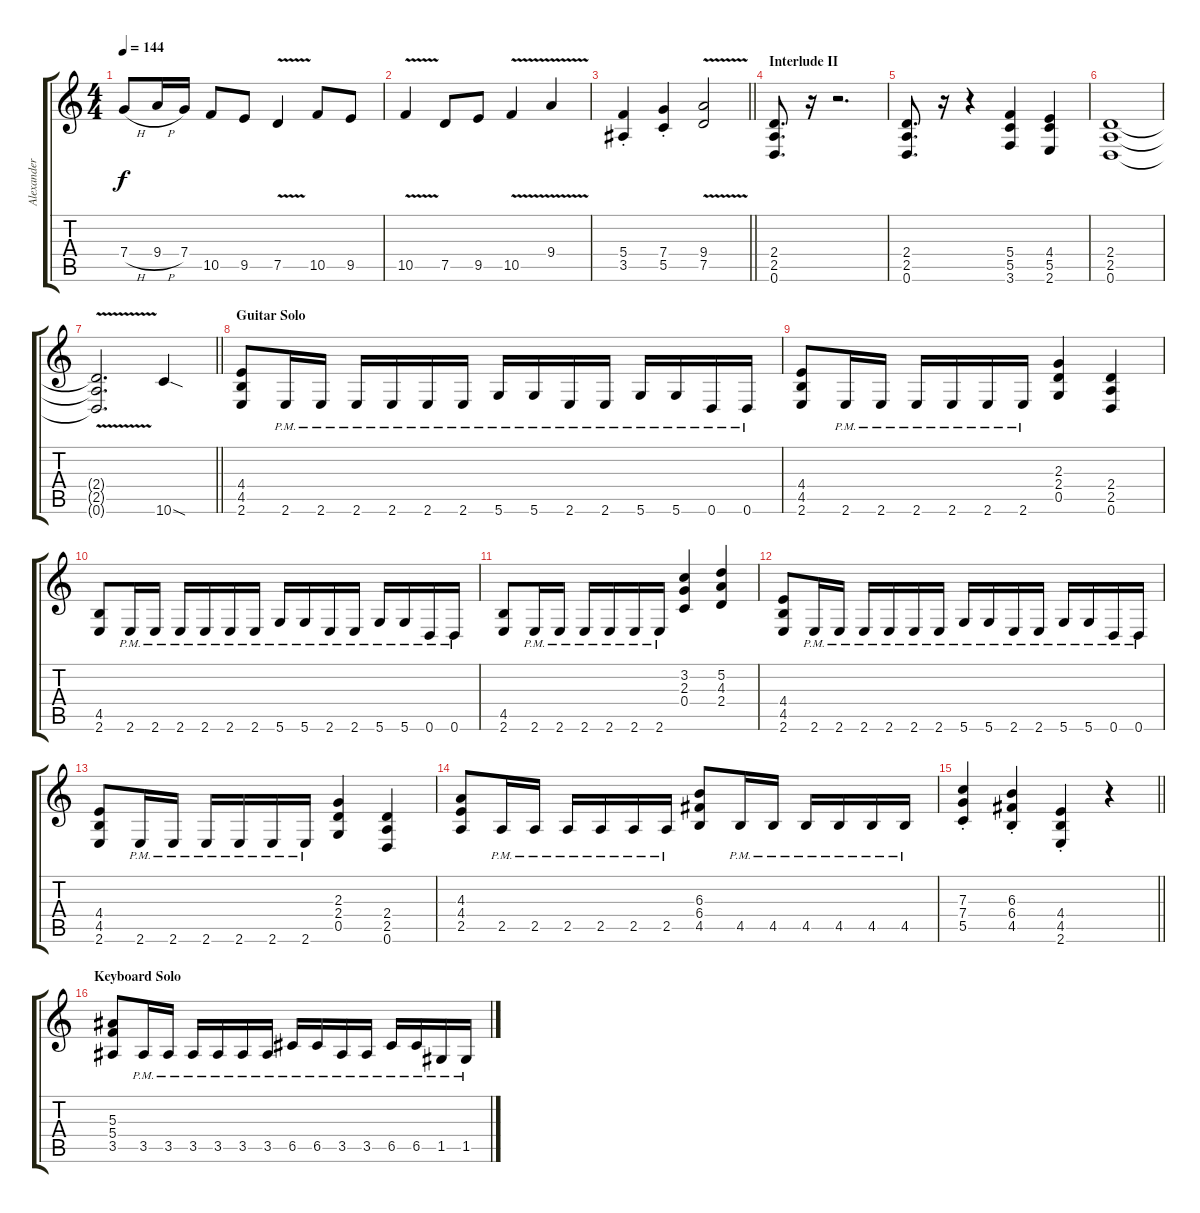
\track ("Alexander (Rythm Guitar)" "Alexander ") {instrument overdrivenguitar}
\staff {score tabs}
\tuning (D4 A3 F3 C3 G2 D2) {hide}
\ts (4 4)
\tempo 144
\clef g2
\ks c
7.4{h}.8{dy f} 9.4{h}.16 7.4.16 10.5.8 9.5.8 7.5{v}.4 10.5.8 9.5.8 |
10.5{v}.4 7.5.8 9.5.8 10.5{v}.4 9.4{v}.4 |
\barLineRight lightlight
(5.4{st} 3.5{st}).4 (7.4{st} 5.5{st}).4 (9.4{v} 7.5{v}).2 |
\section ("" "Interlude II")
(2.4 2.5 0.6).8{d} r.16 r.2{d} |
(2.4 2.5 0.6).8{d volume 11} r.16 r.4 (5.4 5.5 3.6).4 (4.4 5.5 2.6).4 |
(2.4 2.5 0.6).1{volume 8} |
\barLineRight lightlight
(2.4{v t} 2.5{v t} 0.6{v t}).2{d} 10.6{sod}.4{volume 13} |
\section ("" "Guitar Solo")
(4.4 4.5 2.6).8{volume 12 balance 14 instrument overdrivenguitar} 2.6{pm}.16 2.6{pm}.16 2.6{pm}.16 2.6{pm}.16 2.6{pm}.16 2.6{pm}.16 5.6{pm}.16 5.6{pm}.16 2.6{pm}.16 2.6{pm}.16 5.6{pm}.16 5.6{pm}.16 0.6{pm}.16 0.6{pm}.16 |
(4.4 4.5 2.6).8 2.6{pm}.16 2.6{pm}.16 2.6{pm}.16 2.6{pm}.16 2.6{pm}.16 2.6{pm}.16 (2.3 2.4 0.5).4 (2.4 2.5 0.6).4 |
(4.5 2.6).8 2.6{pm}.16 2.6{pm}.16 2.6{pm}.16 2.6{pm}.16 2.6{pm}.16 2.6{pm}.16 5.6{pm}.16 5.6{pm}.16 2.6{pm}.16 2.6{pm}.16 5.6{pm}.16 5.6{pm}.16 0.6{pm}.16 0.6{pm}.16 |
(4.5 2.6).8 2.6{pm}.16 2.6{pm}.16 2.6{pm}.16 2.6{pm}.16 2.6{pm}.16 2.6{pm}.16 (3.2 2.3 0.4).4 (5.2 4.3 2.4).4 |
(4.4 4.5 2.6).8 2.6{pm}.16 2.6{pm}.16 2.6{pm}.16 2.6{pm}.16 2.6{pm}.16 2.6{pm}.16 5.6{pm}.16 5.6{pm}.16 2.6{pm}.16 2.6{pm}.16 5.6{pm}.16 5.6{pm}.16 0.6{pm}.16 0.6{pm}.16 |
(4.4 4.5 2.6).8 2.6{pm}.16 2.6{pm}.16 2.6{pm}.16 2.6{pm}.16 2.6{pm}.16 2.6{pm}.16 (2.3 2.4 0.5).4 (2.4 2.5 0.6).4 |
(4.3 4.4 2.5).8 2.5{pm}.16 2.5{pm}.16 2.5{pm}.16 2.5{pm}.16 2.5{pm}.16 2.5{pm}.16 (6.3 6.4 4.5).8 4.5{pm}.16 4.5{pm}.16 4.5{pm}.16 4.5{pm}.16 4.5{pm}.16 4.5{pm}.16 |
\barLineRight lightlight
(7.3{st} 7.4{st} 5.5{st}).4 (6.3{st} 6.4{st} 4.5{st}).4 (4.4{st} 4.5{st} 2.6{st}).4 r.4 |
\section ("" "Keyboard Solo")
(5.3 5.4 3.5).8 3.5{pm}.16 3.5{pm}.16 3.5{pm}.16 3.5{pm}.16 3.5{pm}.16 3.5{pm}.16 6.5{pm}.16 6.5{pm}.16 3.5{pm}.16 3.5{pm}.16 6.5{pm}.16 6.5{pm}.16 1.5{pm}.16 1.5{pm}.16
